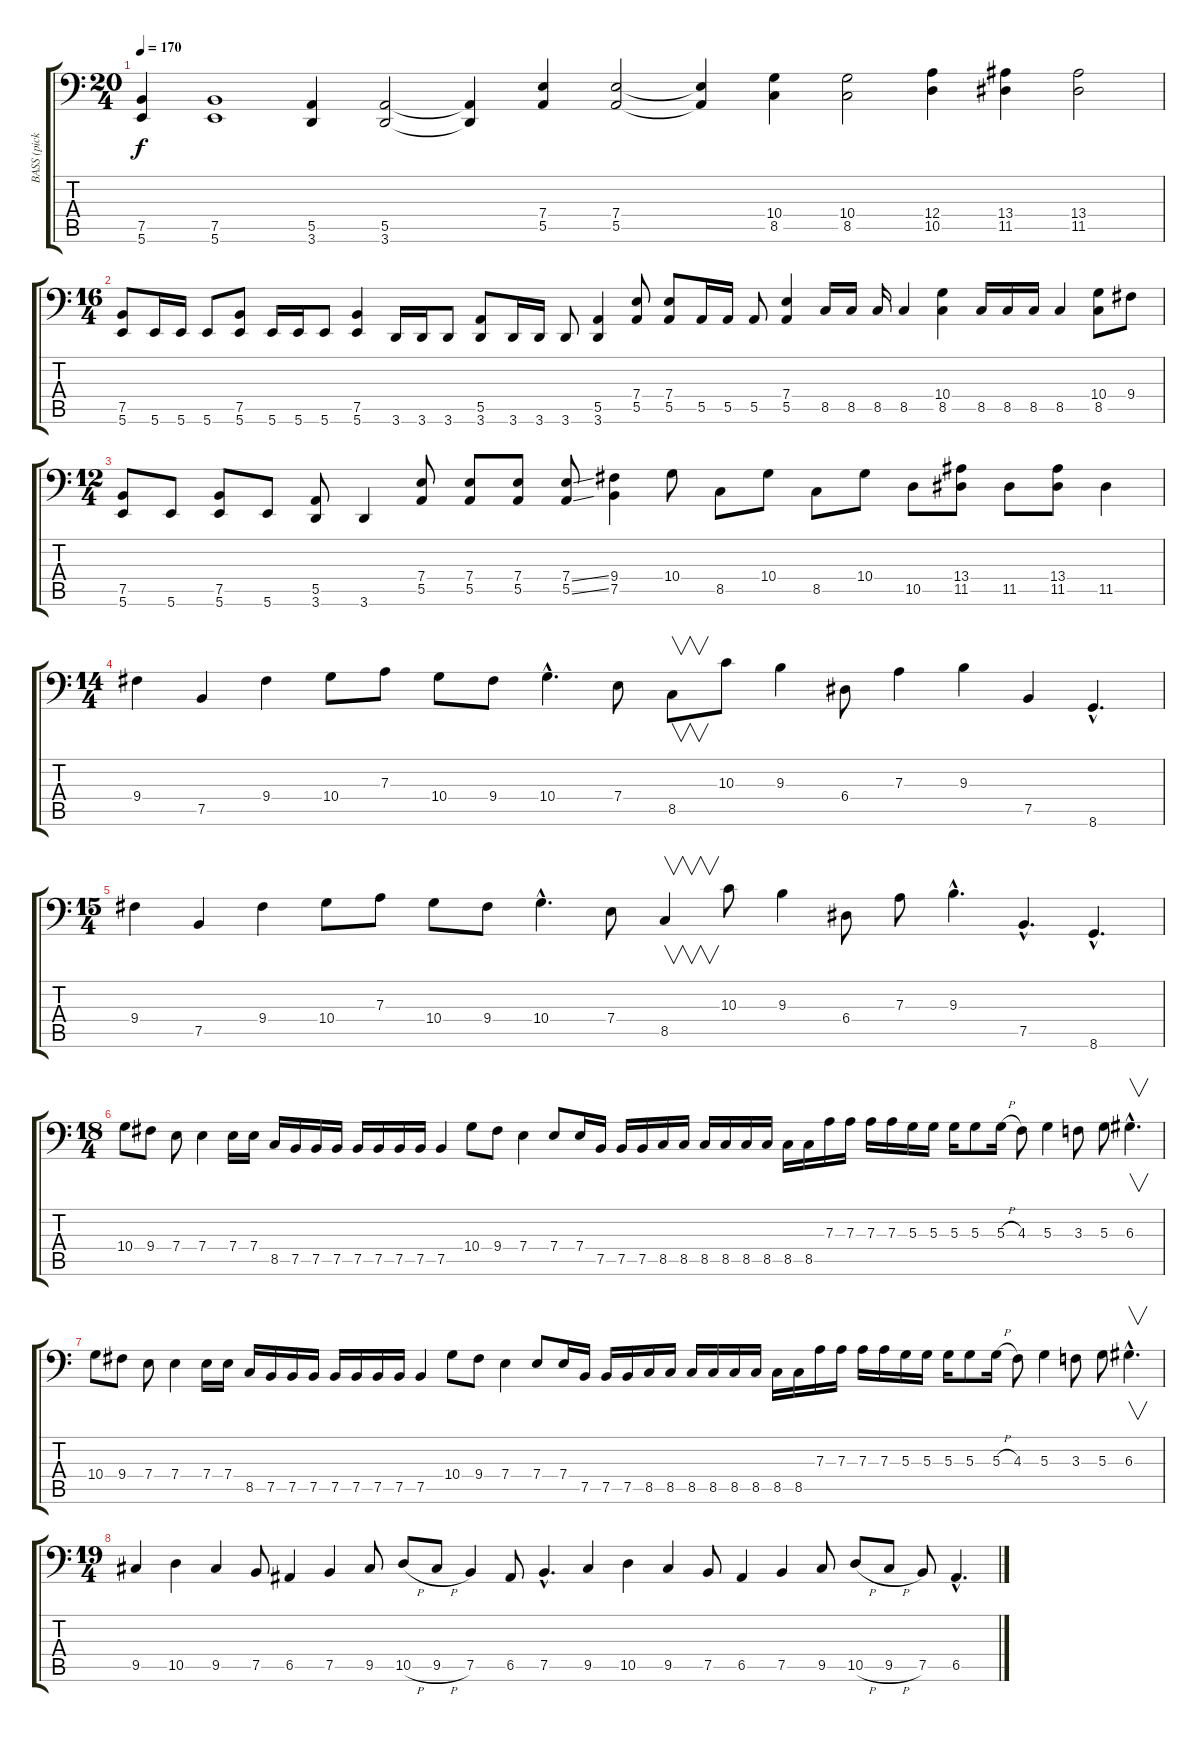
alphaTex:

\track ("BASS (pick)" "BASS (pick") {instrument electricbasspick}
\staff {score tabs}
\tuning (E4 B3 D2 A1 E1 B0) {hide}
\ts (20 4)
\tempo 170
\clef f4
\ks c
(7.5 5.6).4{dy f} (7.5 5.6).1 (5.5 3.6).4 (5.5 3.6).2 (5.5{t} 3.6{t}).4 (7.4 5.5).4 (7.4 5.5).2 (7.4{t} 5.5{t}).4 (10.4 8.5).4 (10.4 8.5).2 (12.4 10.5).4 (13.4 11.5).4 (13.4 11.5).2 |
\ts (16 4)
(7.5 5.6).8 5.6.16 5.6.16 5.6.8 (7.5 5.6).8 5.6.16 5.6.16 5.6.8 (7.5 5.6).4 3.6.16 3.6.16 3.6.8 (5.5 3.6).8 3.6.16 3.6.16 3.6.8 (5.5 3.6).4 (7.4 5.5).8 (7.4 5.5).8 5.5.16 5.5.16 5.5.8 (7.4 5.5).4 8.5.16 8.5.16 8.5.16 8.5.4 (10.4 8.5).4 8.5.16 8.5.16 8.5.16 8.5.4 (10.4 8.5).8 9.4.8 |
\ts (12 4)
(7.5 5.6).8 5.6.8 (7.5 5.6).8 5.6.8 (5.5 3.6).8 3.6.4 (7.4 5.5).8 (7.4 5.5).8 (7.4 5.5).8 (7.4{ss} 5.5{ss}).8 (9.4 7.5).4 10.4.8 8.5.8 10.4.8 8.5.8 10.4.8 10.5.8 (13.4 11.5).8 11.5.8 (13.4 11.5).8 11.5.4 |
\ts (14 4)
9.4.4 7.5.4 9.4.4 10.4.8 7.3.8 10.4.8 9.4.8 10.4{hac}.4{d} 7.4.8 8.5.8{v} 10.3.8 9.3.4 6.4.8 7.3.4 9.3.4 7.5.4 8.6{hac}.4{d} |
\ts (15 4)
9.4.4 7.5.4 9.4.4 10.4.8 7.3.8 10.4.8 9.4.8 10.4{hac}.4{d} 7.4.8 8.5.4{v} 10.3.8 9.3.4 6.4.8 7.3.8 9.3{hac}.4{d} 7.5{hac}.4{d} 8.6{hac}.4{d} |
\ts (18 4)
10.4.8 9.4.8 7.4.8 7.4.4 7.4.16 7.4.16 8.5.16 7.5.16 7.5.16 7.5.16 7.5.16 7.5.16 7.5.16 7.5.16 7.5.4 10.4.8 9.4.8 7.4.4 7.4.8 7.4.16 7.5.16 7.5.16 7.5.16 8.5.16 8.5.16 8.5.16 8.5.16 8.5.16 8.5.16 8.5.16 8.5.16 7.3.16 7.3.16 7.3.16 7.3.16 5.3.16 5.3.16 5.3.16 5.3.8 5.3{h}.16 4.3.8 5.3.4 3.3.8 5.3.8 6.3{hac}.4{v d} |
10.4.8 9.4.8 7.4.8 7.4.4 7.4.16 7.4.16 8.5.16 7.5.16 7.5.16 7.5.16 7.5.16 7.5.16 7.5.16 7.5.16 7.5.4 10.4.8 9.4.8 7.4.4 7.4.8 7.4.16 7.5.16 7.5.16 7.5.16 8.5.16 8.5.16 8.5.16 8.5.16 8.5.16 8.5.16 8.5.16 8.5.16 7.3.16 7.3.16 7.3.16 7.3.16 5.3.16 5.3.16 5.3.16 5.3.8 5.3{h}.16 4.3.8 5.3.4 3.3.8 5.3.8 6.3{hac}.4{v d} |
\ts (19 4)
9.5.4 10.5.4 9.5.4 7.5.8 6.5.4 7.5.4 9.5.8 10.5{h}.8 9.5{h}.8 7.5.4 6.5.8 7.5{hac}.4{d} 9.5.4 10.5.4 9.5.4 7.5.8 6.5.4 7.5.4 9.5.8 10.5{h}.8 9.5{h}.8 7.5.8 6.5{hac}.4{d}
